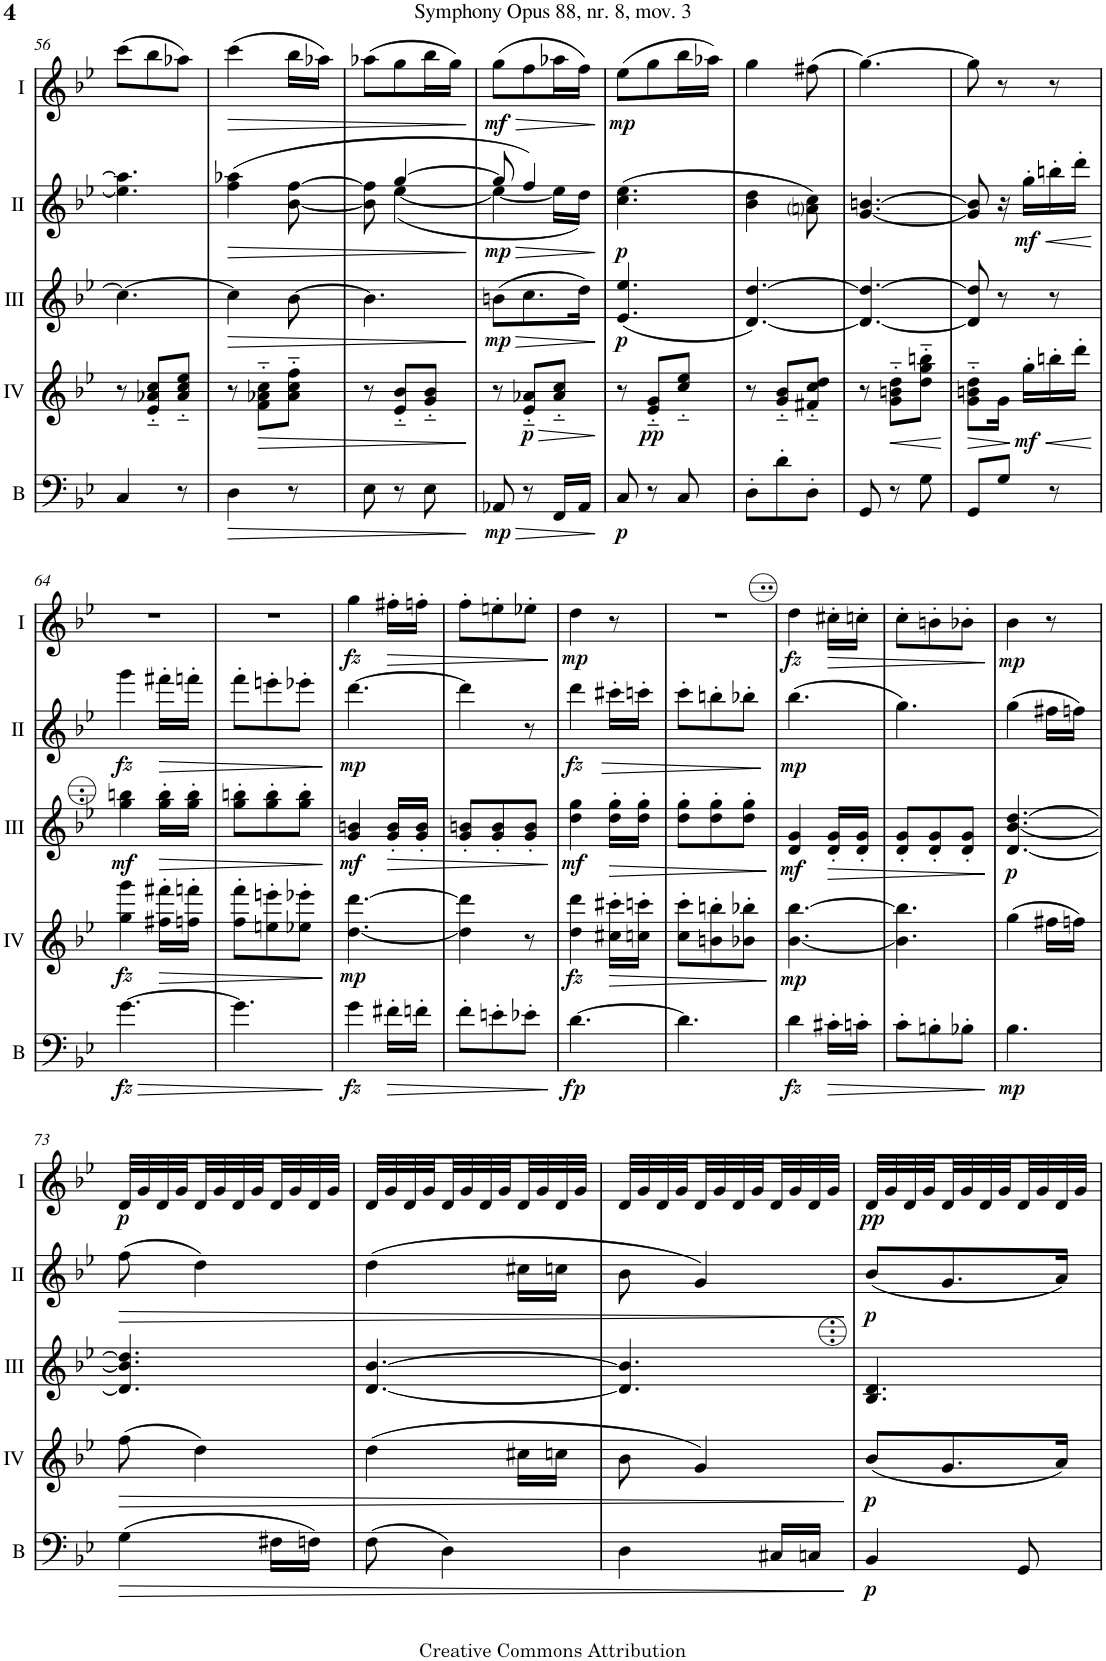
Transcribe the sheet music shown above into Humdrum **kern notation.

**kern	**dynam	**kern	**dynam	**kern	**dynam	**kern	**dynam	**kern	**dynam
*part5	*part5	*part4	*part4	*part3	*part3	*part2	*part2	*part1	*part1
*staff5	*staff5	*staff4	*staff4	*staff3	*staff3	*staff2	*staff2	*staff1	*staff1
*I"Bass	*	*I"Acc. 4	*	*I"Acc. 3	*	*I"Acc. 2	*	*I"Acc. 1	*
*I'B	*	*	*	*	*	*	*	*	*
!!LO:PB:g=z
*clefF4	*	*clefG2	*	*clefG2	*	*clefG2	*	*clefG2	*
*Trd7c12	*	*Trd7c12	*	*Trd7c12	*	*	*	*	*
*k[b-e-]	*	*k[b-e-]	*	*k[b-e-]	*	*k[b-e-]	*	*k[b-e-]	*
*M3/8	*	*M3/8	*	*M3/8	*	*M3/8	*	*M3/8	*
=56	=56	=56	=56	=56	=56	=56	=56	=56	=56
4C/	.	8r	.	4.ccc\_	.	4.ee-\] 4.aa-\]	.	(8cc\L	.
.	.	8e-/ 8a-X/ 8cc/L	.	.	.	.	.	8b-\	.
8r	.	8a-/ 8cc/ 8ee-/J	.	.	.	.	.	8a-X\J)	.
=57	=57	=57	=57	=57	=57	=57	=57	=57	=57
!	!LO:HP:b	!	!	!	!LO:HP:b	!	!LO:HP:b	!	!LO:HP:b
4D\	>	8r	.	4ccc\]	>	(4ff\ 4aa-X\	>	(4cc\	>
!	!	!	!LO:HP:b	!	!	!	!	!	!
.	.	8f\ 8a-X\ 8cc\L	>	.	.	.	.	.	.
8r	.	8a-\ 8cc\ 8ff\J	.	[8bb-\	.	[8b-\ [8ff\	.	16b-\LL	.
.	.	.	.	.	.	.	.	16a-X\JJ)	.
=58	=58	=58	=58	=58	=58	=58	=58	=58	=58
*	*	*	*	*	*	*^	*	*	*
8E-\	.	8r	.	4.bb-\]	.	8b-\] 8ff\]	8ryy	.	(8a-X\L	.
8r	.	8e-/ 8b-/L	.	.	.	[4gg/	([4ee-\	.	8g\	.
8E-\	.	8g/ 8b-/J	.	.	.	.	.	.	16b-\L	.
.	.	.	.	.	.	.	.	.	16g\JJ)	.
*	*	*	*	*	*	*v	*v	*	*	*
.	]	.	]	.	]	.	]	.	]
=59	=59	=59	=59	=59	=59	=59	=59	=59	=59
!	!LO:HP:b	!	!	!	!LO:HP:b	!	!LO:HP:b	!	!LO:HP:b
*	*	*	*	*	*	*^	*	*	*
!	!LO:DY:n=1:b	!	!	!	!LO:DY:n=1:b	!	!	!LO:DY:n=1:b	!	!LO:DY:n=1:b
8AA-X/	> mp	8r	.	(8bbn\L	> mp	8gg/]	4ee-\_	> mp	(8g\L	> mf
!	!	!	!LO:HP:b	!	!	!	!	!	!	!
!	!	!	!LO:DY:n=1:b	!	!	!	!	!	!	!
8r	.	8e-/ 8a-X/L	> p	8.ccc\	.	4ff/)	.	.	8f\	.
16FF/LL	.	8a-/ 8cc/J	.	.	.	.	16ee-\LL]	.	16a-X\L	.
16AA-/JJ	.	.	.	16ddd\Jk)	.	.	16dd\JJ)	.	16f\JJ)	.
*	*	*	*	*	*	*v	*v	*	*	*
.	]	.	]	.	]	.	]	.	]
=60	=60	=60	=60	=60	=60	=60	=60	=60	=60
!	!LO:DY:b	!	!	!	!LO:DY:b	!	!LO:DY:b	!	!LO:DY:b
8C/	p	8r	.	(4.ee-/ 4.eee-/	p	(4.cc\ 4.ee-\	p	(8e-\L	mp
!	!	!	!LO:DY:b	!	!	!	!	!	!
8r	.	8e-/ 8g/L	pp	.	.	.	.	8g\	.
8C/	.	8cc/ 8ee-/J	.	.	.	.	.	16b-\L	.
.	.	.	.	.	.	.	.	16a-X\JJ)	.
=61	=61	=61	=61	=61	=61	=61	=61	=61	=61
8D'\L	.	8r	.	[4.dd/ [4.ddd/)	.	4b-\ 4dd\	.	4g\	.
8d'\	.	8g/ 8b-/L	.	.	.	.	.	.	.
8D'\J	.	8f#X/ 8cc/ 8dd/J	.	.	.	8ani\ 8cc\)	.	(8f#X\	.
=62	=62	=62	=62	=62	=62	=62	=62	=62	=62
8GG/	.	8r	.	4.dd/_ 4.ddd/_	.	[4.g/ [4.bn/	.	[4.g\)	.
!	!	!	!LO:HP:b	!	!	!	!	!	!
8r	.	8g\ 8bn\ 8dd\L	<	.	.	.	.	.	.
8G\	.	8dd\ 8gg\ 8bbn\J	.	.	.	.	.	.	.
.	.	.	[	.	.	.	.	.	.
=63	=63	=63	=63	=63	=63	=63	=63	=63	=63
!	!	!	!LO:HP:b	!	!	!	!	!	!
8GG/L	.	8g\ 8bn\ 8dd\L	>	8dd/] 8ddd/]	.	8g/] 8b/]	.	8g\]	.
8G/J	.	16g\JL	.	8r	.	16r	.	8r	.
!	!	!	!LO:HP:n=1:b	!	!	!	!LO:HP:b	!	!
!	!	!	!LO:DY:n=1:b	!	!	!	!LO:DY:n=1:b	!	!
.	.	16gg'\LL	] < mf	.	.	16gg'\LL	< mf	.	.
8r	.	16bbn'\	.	8r	.	16bbn'\	.	8r	.
.	.	16ddd'\JJ	.	.	.	16ddd'\JJ	.	.	.
.	.	.	[	.	.	.	[	.	.
!!LO:LB:g=z
=64	=64	=64	=64	=64	=64	=64	=64	=64	=64
!	!LO:HP:b	!	!	!	!	!	!	!	!
!	!LO:DY:n=1:b	!	!LO:DY:b	!	!LO:DY:b	!	!LO:DY:b	!	!
[4.g\	> fz	4gg\ 4ggg\	fz	4gg\ 4bbn\	mf	4ggg\	fz	4.r	.
!	!	!	!LO:HP:b	!	!LO:HP:b	!	!LO:HP:b	!	!
.	.	16ff#X\' 16fff#X\'LL	>	16gg\' 16bb\'LL	>	16fff#X'\LL	>	.	.
.	.	16ffn\' 16fffn\'JJ	.	16gg\' 16bb\'JJ	.	16fffn'\JJ	.	.	.
=65	=65	=65	=65	=65	=65	=65	=65	=65	=65
4.g\]	.	8ff\' 8fff\'L	.	8gg\' 8bbn\'L	.	8fff'\L	.	4.r	.
.	.	8een\' 8eeen\'	.	8gg\' 8bb\'	.	8eeen'\	.	.	.
.	.	8ee-X\' 8eee-X\'J	.	8gg\' 8bb\'J	.	8eee-X'\J	.	.	.
.	]	.	]	.	]	.	]	.	.
=66	=66	=66	=66	=66	=66	=66	=66	=66	=66
!	!LO:DY:b	!	!LO:DY:b	!	!LO:DY:b	!	!LO:DY:b	!	!LO:DY:b
4g\	fz	[4.dd\ [4.ddd\	mp	4g/ 4bn/	mf	[4.ddd\	mp	4gg\	fz
!	!LO:HP:b	!	!	!	!LO:HP:b	!	!	!	!LO:HP:b
16f#X'\LL	>	.	.	16g/' 16b/'LL	>	.	.	16ff#X'\LL	>
16fn'\JJ	.	.	.	16g/' 16b/'JJ	.	.	.	16ffn'\JJ	.
=67	=67	=67	=67	=67	=67	=67	=67	=67	=67
8f'\L	.	4dd\] 4ddd\]	.	8g/' 8bn/'L	.	4ddd\]	.	8ff'\L	.
8en'\	.	.	.	8g/' 8b/'	.	.	.	8een'\	.
8e-X'\J	.	8r	.	8g/' 8b/'J	.	8r	.	8ee-X'\J	.
.	]	.	.	.	]	.	.	.	]
=68	=68	=68	=68	=68	=68	=68	=68	=68	=68
!	!LO:DY:b	!	!LO:DY:b	!	!LO:DY:b	!	!LO:DY:b	!	!LO:DY:b
[4.d\	fp	4dd\ 4ddd\	fz	4dd\ 4gg\	mf	4ddd\	fz	4dd\	mp
!	!	!	!LO:HP:b	!	!LO:HP:b	!	!LO:HP:b	!	!
.	.	16cc#X\' 16ccc#X\'LL	>	16dd\' 16gg\'LL	>	16ccc#X'\LL	>	8r	.
.	.	16ccn\' 16cccn\'JJ	.	16dd\' 16gg\'JJ	.	16cccn'\JJ	.	.	.
=69	=69	=69	=69	=69	=69	=69	=69	=69	=69
4.d\]	.	8cc\' 8ccc\'L	.	8dd\' 8gg\'L	.	8ccc'\L	.	4.r	.
.	.	8bn\' 8bbn\'	.	8dd\' 8gg\'	.	8bbn'\	.	.	.
.	.	8b-X\' 8bb-X\'J	.	8dd\' 8gg\'J	.	8bb-X'\J	.	.	.
.	.	.	]	.	]	.	]	.	.
=70	=70	=70	=70	=70	=70	=70	=70	=70	=70
!	!LO:DY:b	!	!LO:DY:b	!	!LO:DY:b	!	!LO:DY:b	!	!LO:DY:b
4d\	fz	[4.b-\ [4.bb-\	mp	4d/ 4g/	mf	(4.bb-\	mp	4dd\	fz
!	!LO:HP:b	!	!	!	!LO:HP:b	!	!	!	!LO:HP:b
16c#X'\LL	>	.	.	16d/' 16g/'LL	>	.	.	16cc#X'\LL	>
16cn'\JJ	.	.	.	16d/' 16g/'JJ	.	.	.	16ccn'\JJ	.
=71	=71	=71	=71	=71	=71	=71	=71	=71	=71
8c'\L	.	4.b-\] 4.bb-\]	.	8d/' 8g/'L	.	4.gg\)	.	8cc'\L	.
8Bn'\	.	.	.	8d/' 8g/'	.	.	.	8bn'\	.
8B-X'\J	.	.	.	8d/' 8g/'J	.	.	.	8b-X'\J	.
.	]	.	.	.	]	.	.	.	]
=72	=72	=72	=72	=72	=72	=72	=72	=72	=72
!	!LO:DY:b	!	!	!	!LO:DY:b	!	!	!	!LO:DY:b
4.B-\	mp	(4gg\	.	[4.d/ [4.b-/ [4.dd/	p	(4gg\	.	4b-\	mp
.	.	16ff#X\LL	.	.	.	16ff#X\LL	.	8r	.
.	.	16ffn\JJ)	.	.	.	16ffn\JJ)	.	.	.
!!LO:LB:g=z
=73	=73	=73	=73	=73	=73	=73	=73	=73	=73
!	!LO:HP:b	!	!LO:HP:b	!	!	!	!LO:HP:b	!	!LO:DY:b
(4G\	>	(8ff\	>	4.d/] 4.b-/] 4.dd/]	.	(8ff\	>	32d/LLL	p
.	.	.	.	.	.	.	.	32g/	.
.	.	.	.	.	.	.	.	32d/	.
.	.	.	.	.	.	.	.	32g/	.
.	.	4dd\)	.	.	.	4dd\)	.	32d/	.
.	.	.	.	.	.	.	.	32g/	.
.	.	.	.	.	.	.	.	32d/	.
.	.	.	.	.	.	.	.	32g/	.
16F#X\LL	.	.	.	.	.	.	.	32d/	.
.	.	.	.	.	.	.	.	32g/	.
16Fn\JJ)	.	.	.	.	.	.	.	32d/	.
.	.	.	.	.	.	.	.	32g/JJJ	.
=74	=74	=74	=74	=74	=74	=74	=74	=74	=74
(8F\	.	(4dd\	.	[4.d/ [4.b-/	.	(4dd\	.	32d/LLL	.
.	.	.	.	.	.	.	.	32g/	.
.	.	.	.	.	.	.	.	32d/	.
.	.	.	.	.	.	.	.	32g/	.
4D\)	.	.	.	.	.	.	.	32d/	.
.	.	.	.	.	.	.	.	32g/	.
.	.	.	.	.	.	.	.	32d/	.
.	.	.	.	.	.	.	.	32g/	.
.	.	16cc#X\LL	.	.	.	16cc#X\LL	.	32d/	.
.	.	.	.	.	.	.	.	32g/	.
.	.	16ccn\JJ	.	.	.	16ccn\JJ	.	32d/	.
.	.	.	.	.	.	.	.	32g/JJJ	.
=75	=75	=75	=75	=75	=75	=75	=75	=75	=75
4D\	.	8b-\	.	4.d/] 4.b-/]	.	8b-\	.	32d/LLL	.
.	.	.	.	.	.	.	.	32g/	.
.	.	.	.	.	.	.	.	32d/	.
.	.	.	.	.	.	.	.	32g/	.
.	.	4g/)	.	.	.	4g/)	.	32d/	.
.	.	.	.	.	.	.	.	32g/	.
.	.	.	.	.	.	.	.	32d/	.
.	.	.	.	.	.	.	.	32g/	.
16C#X/LL	.	.	.	.	.	.	.	32d/	.
.	.	.	.	.	.	.	.	32g/	.
16Cn/JJ	.	.	.	.	.	.	.	32d/	.
.	.	.	.	.	.	.	.	32g/JJJ	.
.	]	.	]	.	.	.	]	.	.
=76	=76	=76	=76	=76	=76	=76	=76	=76	=76
!	!LO:DY:b	!	!LO:DY:b	!	!	!	!LO:DY:b	!	!LO:DY:b
4BB-/	p	(8b-/L	p	4.B-/ 4.d/	.	(8b-/L	p	32d/LLL	pp
.	.	.	.	.	.	.	.	32g/	.
.	.	.	.	.	.	.	.	32d/	.
.	.	.	.	.	.	.	.	32g/	.
.	.	8.g/	.	.	.	8.g/	.	32d/	.
.	.	.	.	.	.	.	.	32g/	.
.	.	.	.	.	.	.	.	32d/	.
.	.	.	.	.	.	.	.	32g/	.
8GG/	.	.	.	.	.	.	.	32d/	.
.	.	.	.	.	.	.	.	32g/	.
.	.	16a/Jk)	.	.	.	16a/Jk)	.	32d/	.
.	.	.	.	.	.	.	.	32g/JJJ	.
=	=	=	=	=	=	=	=	=	=
*-	*-	*-	*-	*-	*-	*-	*-	*-	*-
